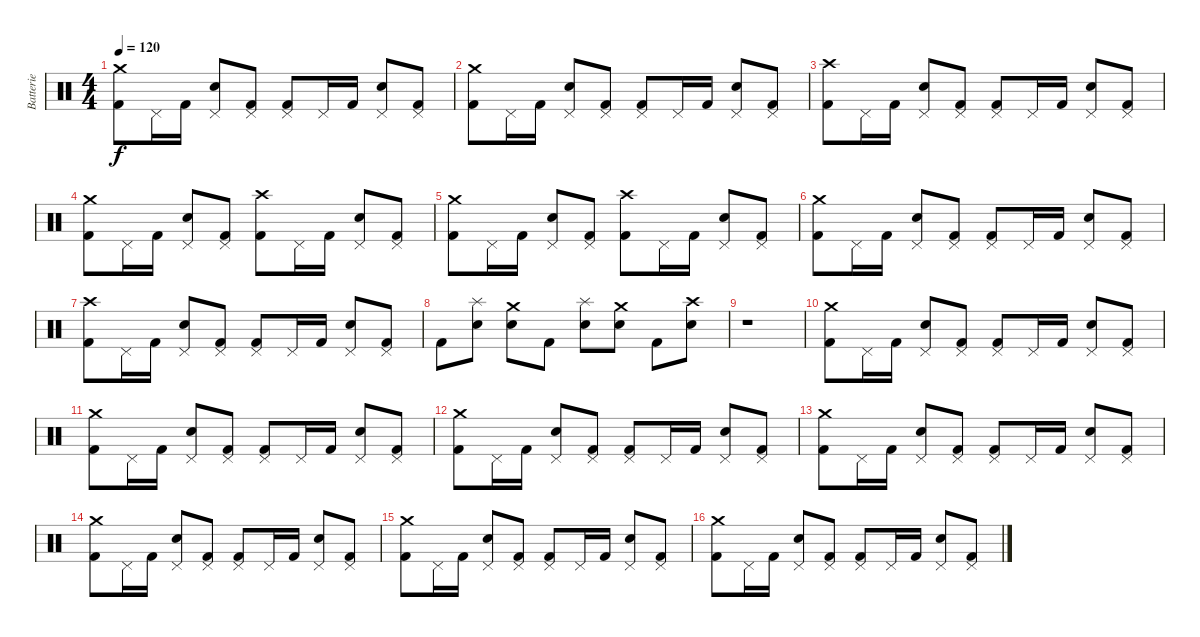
\track ("Batterie" "Batterie") {instrument percussion}
\staff {score}
\articulation defaults
\ts (4 4)
\tempo 120
\clef neutral
\ks c
("Crash medium (hit)" "Kick (hit) 2").8{dy f} "Pedal Hi-Hat (hit)".16 "Kick (hit) 2".16 ("Pedal Hi-Hat (hit)" "Snare (hit) 2").8 ("Pedal Hi-Hat (hit)" "Kick (hit) 2").8 ("Pedal Hi-Hat (hit)" "Kick (hit) 2").8 "Pedal Hi-Hat (hit)".16 "Kick (hit) 2".16 ("Pedal Hi-Hat (hit)" "Snare (hit) 2").8 ("Pedal Hi-Hat (hit)" "Kick (hit) 2").8 |
("Crash medium (hit)" "Kick (hit) 2").8 "Pedal Hi-Hat (hit)".16 "Kick (hit) 2".16 ("Pedal Hi-Hat (hit)" "Snare (hit) 2").8 ("Pedal Hi-Hat (hit)" "Kick (hit) 2").8 ("Pedal Hi-Hat (hit)" "Kick (hit) 2").8 "Pedal Hi-Hat (hit)".16 "Kick (hit) 2".16 ("Pedal Hi-Hat (hit)" "Snare (hit) 2").8 ("Pedal Hi-Hat (hit)" "Kick (hit) 2").8 |
("Crash high (hit)" "Kick (hit) 2").8 "Pedal Hi-Hat (hit)".16 "Kick (hit) 2".16 ("Pedal Hi-Hat (hit)" "Snare (hit) 2").8 ("Pedal Hi-Hat (hit)" "Kick (hit) 2").8 ("Pedal Hi-Hat (hit)" "Kick (hit) 2").8 "Pedal Hi-Hat (hit)".16 "Kick (hit) 2".16 ("Pedal Hi-Hat (hit)" "Snare (hit) 2").8 ("Pedal Hi-Hat (hit)" "Kick (hit) 2").8 |
("Crash medium (hit)" "Kick (hit) 2").8 "Pedal Hi-Hat (hit)".16 "Kick (hit) 2".16 ("Pedal Hi-Hat (hit)" "Snare (hit) 2").8 ("Pedal Hi-Hat (hit)" "Kick (hit) 2").8 ("Crash high (hit)" "Kick (hit) 2").8 "Pedal Hi-Hat (hit)".16 "Kick (hit) 2".16 ("Pedal Hi-Hat (hit)" "Snare (hit) 2").8 ("Pedal Hi-Hat (hit)" "Kick (hit) 2").8 |
("Crash medium (hit)" "Kick (hit) 2").8 "Pedal Hi-Hat (hit)".16 "Kick (hit) 2".16 ("Pedal Hi-Hat (hit)" "Snare (hit) 2").8 ("Pedal Hi-Hat (hit)" "Kick (hit) 2").8 ("Crash high (hit)" "Kick (hit) 2").8 "Pedal Hi-Hat (hit)".16 "Kick (hit) 2".16 ("Pedal Hi-Hat (hit)" "Snare (hit) 2").8 ("Pedal Hi-Hat (hit)" "Kick (hit) 2").8 |
("Crash medium (hit)" "Kick (hit) 2").8 "Pedal Hi-Hat (hit)".16 "Kick (hit) 2".16 ("Pedal Hi-Hat (hit)" "Snare (hit) 2").8 ("Pedal Hi-Hat (hit)" "Kick (hit) 2").8 ("Pedal Hi-Hat (hit)" "Kick (hit) 2").8 "Pedal Hi-Hat (hit)".16 "Kick (hit) 2".16 ("Pedal Hi-Hat (hit)" "Snare (hit) 2").8 ("Pedal Hi-Hat (hit)" "Kick (hit) 2").8 |
("Crash high (hit)" "Kick (hit) 2").8 "Pedal Hi-Hat (hit)".16 "Kick (hit) 2".16 ("Pedal Hi-Hat (hit)" "Snare (hit) 2").8 ("Pedal Hi-Hat (hit)" "Kick (hit) 2").8 ("Pedal Hi-Hat (hit)" "Kick (hit) 2").8 "Pedal Hi-Hat (hit)".16 "Kick (hit) 2".16 ("Pedal Hi-Hat (hit)" "Snare (hit) 2").8 ("Pedal Hi-Hat (hit)" "Kick (hit) 2").8 |
"Kick (hit) 2".8 ("Splash (hit)" "Snare (hit) 2").8 ("Crash medium (hit)" "Snare (hit) 2").8 "Kick (hit) 2".8 ("Splash (hit)" "Snare (hit) 2").8 ("Crash medium (hit)" "Snare (hit) 2").8 "Kick (hit) 2".8 ("Crash high (hit)" "Snare (hit) 2").8 |
r.1 |
("Crash medium (hit)" "Kick (hit) 2").8 "Pedal Hi-Hat (hit)".16 "Kick (hit) 2".16 ("Pedal Hi-Hat (hit)" "Snare (hit) 2").8 ("Pedal Hi-Hat (hit)" "Kick (hit) 2").8 ("Pedal Hi-Hat (hit)" "Kick (hit) 2").8 "Pedal Hi-Hat (hit)".16 "Kick (hit) 2".16 ("Pedal Hi-Hat (hit)" "Snare (hit) 2").8 ("Pedal Hi-Hat (hit)" "Kick (hit) 2").8 |
("Crash medium (hit)" "Kick (hit) 2").8 "Pedal Hi-Hat (hit)".16 "Kick (hit) 2".16 ("Pedal Hi-Hat (hit)" "Snare (hit) 2").8 ("Pedal Hi-Hat (hit)" "Kick (hit) 2").8 ("Pedal Hi-Hat (hit)" "Kick (hit) 2").8 "Pedal Hi-Hat (hit)".16 "Kick (hit) 2".16 ("Pedal Hi-Hat (hit)" "Snare (hit) 2").8 ("Pedal Hi-Hat (hit)" "Kick (hit) 2").8 |
("Crash medium (hit)" "Kick (hit) 2").8 "Pedal Hi-Hat (hit)".16 "Kick (hit) 2".16 ("Pedal Hi-Hat (hit)" "Snare (hit) 2").8 ("Pedal Hi-Hat (hit)" "Kick (hit) 2").8 ("Pedal Hi-Hat (hit)" "Kick (hit) 2").8 "Pedal Hi-Hat (hit)".16 "Kick (hit) 2".16 ("Pedal Hi-Hat (hit)" "Snare (hit) 2").8 ("Pedal Hi-Hat (hit)" "Kick (hit) 2").8 |
("Crash medium (hit)" "Kick (hit) 2").8 "Pedal Hi-Hat (hit)".16 "Kick (hit) 2".16 ("Pedal Hi-Hat (hit)" "Snare (hit) 2").8 ("Pedal Hi-Hat (hit)" "Kick (hit) 2").8 ("Pedal Hi-Hat (hit)" "Kick (hit) 2").8 "Pedal Hi-Hat (hit)".16 "Kick (hit) 2".16 ("Pedal Hi-Hat (hit)" "Snare (hit) 2").8 ("Pedal Hi-Hat (hit)" "Kick (hit) 2").8 |
("Crash medium (hit)" "Kick (hit) 2").8 "Pedal Hi-Hat (hit)".16 "Kick (hit) 2".16 ("Pedal Hi-Hat (hit)" "Snare (hit) 2").8 ("Pedal Hi-Hat (hit)" "Kick (hit) 2").8 ("Pedal Hi-Hat (hit)" "Kick (hit) 2").8 "Pedal Hi-Hat (hit)".16 "Kick (hit) 2".16 ("Pedal Hi-Hat (hit)" "Snare (hit) 2").8 ("Pedal Hi-Hat (hit)" "Kick (hit) 2").8 |
("Crash medium (hit)" "Kick (hit) 2").8 "Pedal Hi-Hat (hit)".16 "Kick (hit) 2".16 ("Pedal Hi-Hat (hit)" "Snare (hit) 2").8 ("Pedal Hi-Hat (hit)" "Kick (hit) 2").8 ("Pedal Hi-Hat (hit)" "Kick (hit) 2").8 "Pedal Hi-Hat (hit)".16 "Kick (hit) 2".16 ("Pedal Hi-Hat (hit)" "Snare (hit) 2").8 ("Pedal Hi-Hat (hit)" "Kick (hit) 2").8 |
("Crash medium (hit)" "Kick (hit) 2").8 "Pedal Hi-Hat (hit)".16 "Kick (hit) 2".16 ("Pedal Hi-Hat (hit)" "Snare (hit) 2").8 ("Pedal Hi-Hat (hit)" "Kick (hit) 2").8 ("Pedal Hi-Hat (hit)" "Kick (hit) 2").8 "Pedal Hi-Hat (hit)".16 "Kick (hit) 2".16 ("Pedal Hi-Hat (hit)" "Snare (hit) 2").8 ("Pedal Hi-Hat (hit)" "Kick (hit) 2").8
